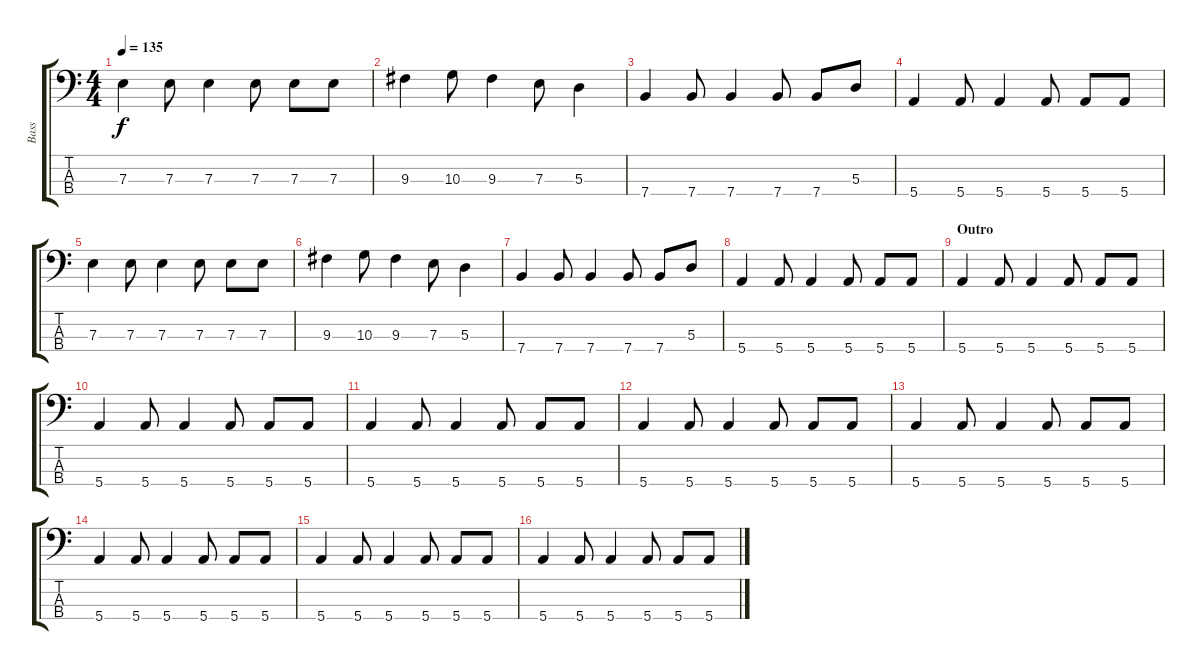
\track ("Bass" "Bass") {instrument synthbass1}
\staff {score tabs}
\tuning (G2 D2 A1 E1) {hide}
\ts (4 4)
\tempo 135
\clef f4
\ks c
7.3.4{dy f} 7.3.8 7.3.4 7.3.8 7.3.8 7.3.8 |
9.3.4 10.3.8 9.3.4 7.3.8 5.3.4 |
7.4.4 7.4.8 7.4.4 7.4.8 7.4.8 5.3.8 |
5.4.4 5.4.8 5.4.4 5.4.8 5.4.8 5.4.8 |
7.3.4 7.3.8 7.3.4 7.3.8 7.3.8 7.3.8 |
9.3.4 10.3.8 9.3.4 7.3.8 5.3.4 |
7.4.4 7.4.8 7.4.4 7.4.8 7.4.8 5.3.8 |
5.4.4 5.4.8 5.4.4 5.4.8 5.4.8 5.4.8 |
\section ("" "Outro")
5.4.4 5.4.8 5.4.4 5.4.8 5.4.8 5.4.8 |
5.4.4 5.4.8 5.4.4 5.4.8 5.4.8 5.4.8 |
5.4.4 5.4.8 5.4.4 5.4.8 5.4.8 5.4.8 |
5.4.4 5.4.8 5.4.4 5.4.8 5.4.8 5.4.8 |
5.4.4 5.4.8 5.4.4 5.4.8 5.4.8 5.4.8 |
5.4.4 5.4.8 5.4.4 5.4.8 5.4.8 5.4.8 |
5.4.4 5.4.8 5.4.4 5.4.8 5.4.8 5.4.8 |
5.4.4 5.4.8 5.4.4 5.4.8 5.4.8 5.4.8
